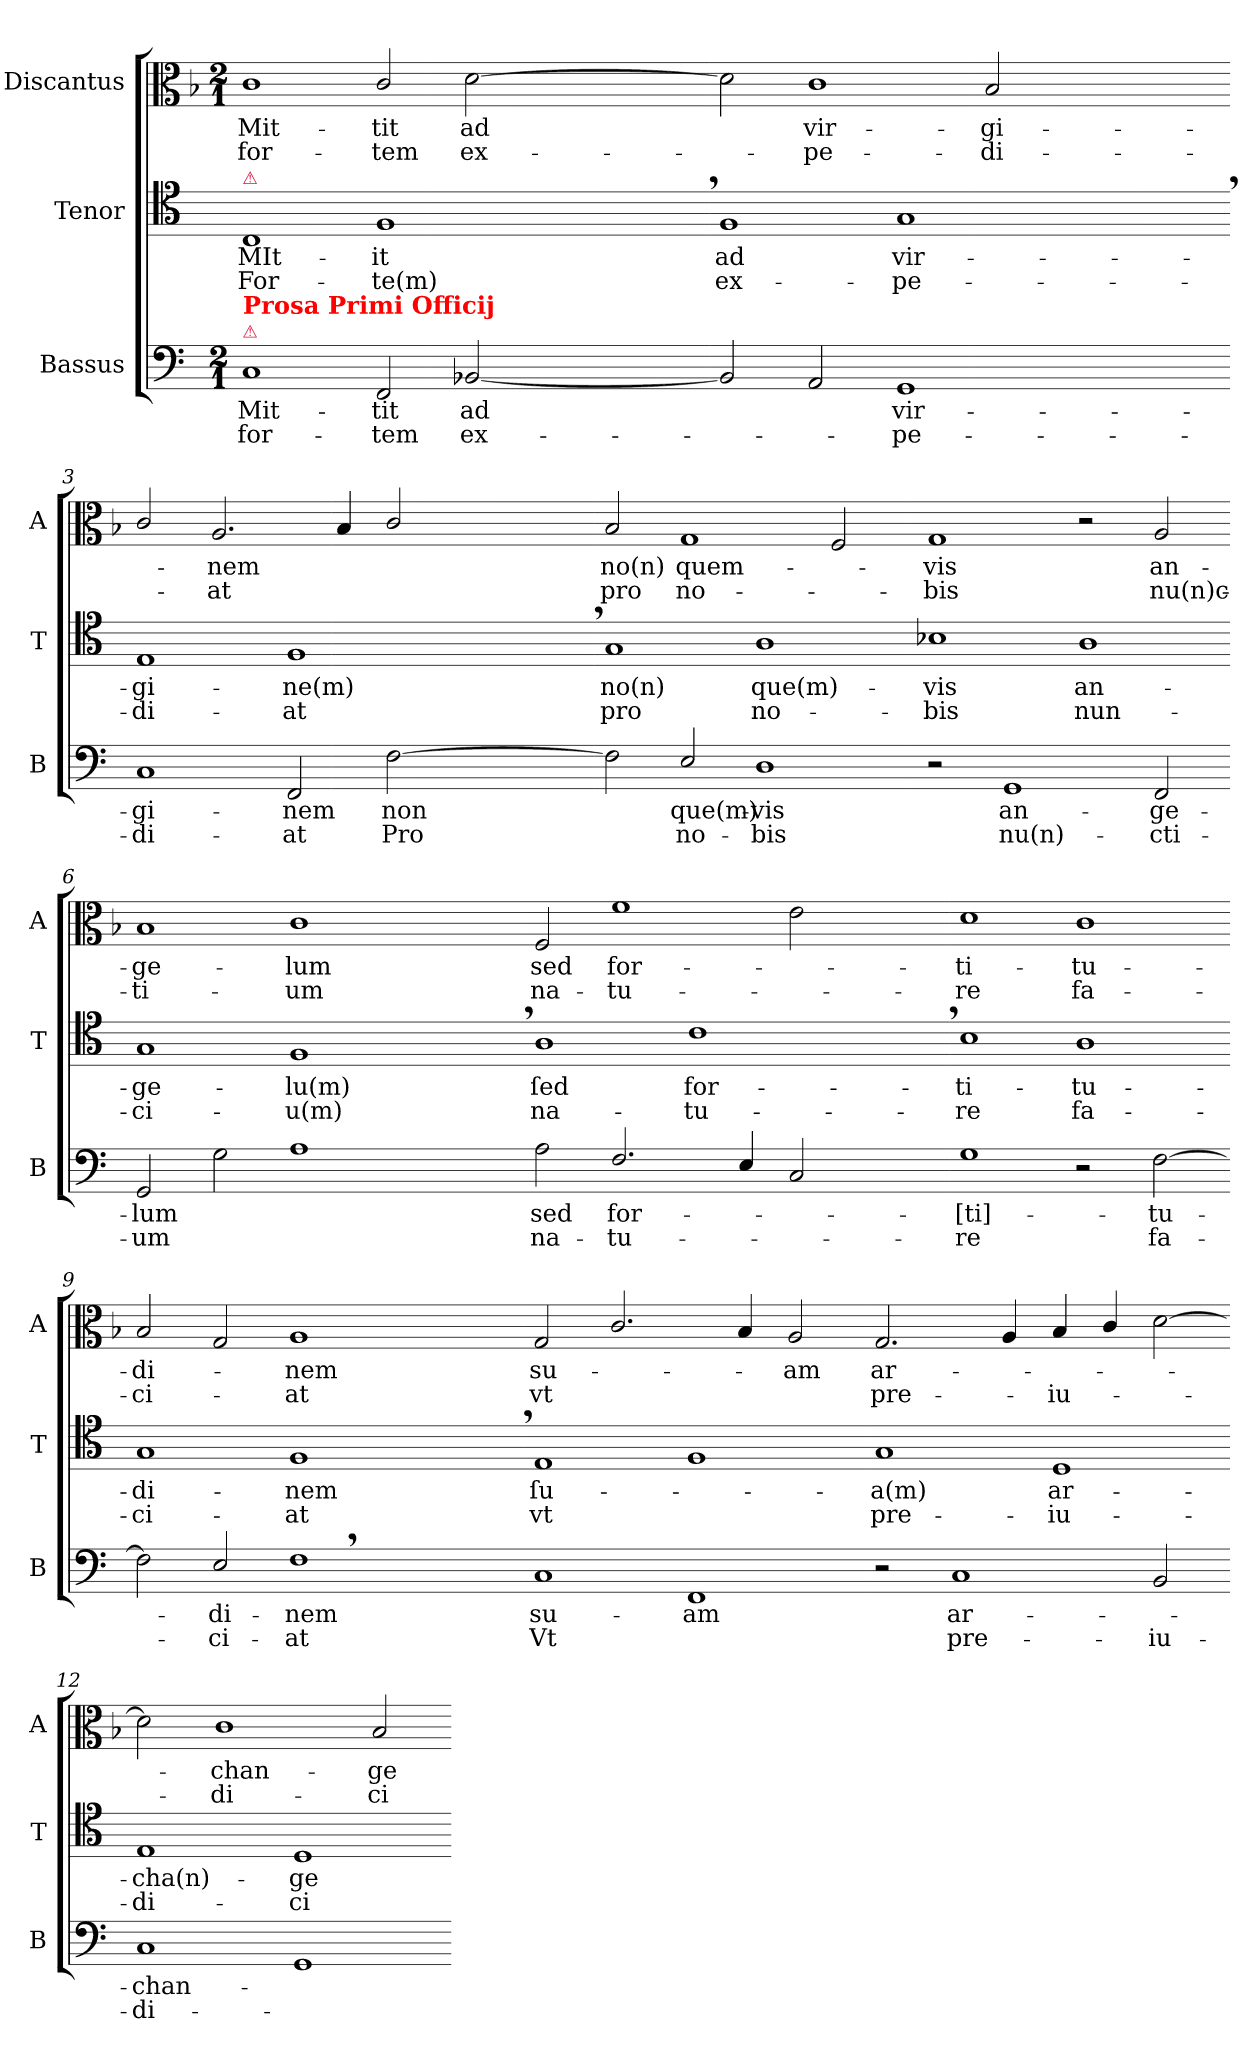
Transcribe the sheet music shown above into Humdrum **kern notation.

**kern	**text	**text	**kern	**text	**text	**kern	**text	**text
*part3	*part3	*part3	*part2	*part2	*part2	*part1	*part1	*part1
*staff3	*staff3	*staff3	*staff2	*staff2	*staff2	*staff1	*staff1	*staff1
*I"Bassus	*	*	*I"Tenor	*	*	*I"Discantus	*	*
*I'B	*	*	*I'T	*	*	*I'A	*	*
*clefF4	*	*	*clefC4	*	*	*clefC3	*	*
*	*	*	*	*	*	*k[b-]	*	*
*	*	*	*	*	*	*F:	*	*
*M2/1	*	*	*	*	*	*M2/1	*	*
=1	=1	=1	=1	=1	=1	=1	=1	=1
!	!	!	!LO:TX:a:color=crimson:t=⚠	!	!	!	!	!
!LO:TX:a:color=crimson:t=⚠	!	!	!	!	!	!	!	!
!LO:TX:a:B:color=red:t=Prosa Primi Officij	!	!	!	!	!	!	!	!
1C	Mit-	for-	1C	MIt-	For-	1c	Mit-	for-
2FF/	-tit	-tem	1F,<	-it	-te(m)	2c/	-tit	-tem
[2BB-X/	ad	ex-	.	.	.	[2d\	ad	ex-
=2-	=2-	=2-	=2-	=2-	=2-	=2-	=2-	=2-
2BB-/]	.	.	1F	ad	ex-	2d\]	.	.
2AA/	.	.	.	.	.	1c	vir-	-pe-
1GG	vir-	-pe-	1G,<	vir-	-pe-	.	.	.
.	.	.	.	.	.	2B-/	-gi-	-di-
=3-	=3-	=3-	=3-	=3-	=3-	=3-	=3-	=3-
1C	-gi-	-di-	1E	-gi-	-di-	2c/	.	.
.	.	.	.	.	.	2.A/	-nem	-at
2FF/	-nem	-at	1F,<	-ne(m)	-at	.	.	.
.	.	.	.	.	.	4B-/	.	.
[2F\	non	Pro	.	.	.	2c/	.	.
=4-	=4-	=4-	=4-	=4-	=4-	=4-	=4-	=4-
2F\]	.	.	1G	no(n)	pro	2B-/	no(n)	pro
2E/	que(m)-	no-	.	.	.	1G	quem-	no-
1D	-vis	-bis	1A	que(m)-	no-	.	.	.
.	.	.	.	.	.	2F/	.	.
=5-	=5-	=5-	=5-	=5-	=5-	=5-	=5-	=5-
2r	.	.	1B-X	-vis	-bis	1G	-vis	-bis
1GG	an-	nu(n)-	.	.	.	.	.	.
.	.	.	1A	an-	nun-	2r	.	.
2FF/	-ge-	-cti-	.	.	.	2A/	an-	nu(n)c-
=6-	=6-	=6-	=6-	=6-	=6-	=6-	=6-	=6-
2GG/	-lum	-um	1G	-ge-	ci-	1B-	-ge-	-ti-
2G\	.	.	.	.	.	.	.	.
1A	.	.	1F,<	-lu(m)	-u(m)	1c	-lum	-um
=7-	=7-	=7-	=7-	=7-	=7-	=7-	=7-	=7-
2A\	sed	na-	1A,<	ſed	na-	2F/	sed	na-
2.F/	for-	-tu-	.	.	.	1f	for-	-tu-
.	.	.	1c	for-	-tu-	.	.	.
4E/	.	.	.	.	.	.	.	.
2C/	.	.	.	.	.	2e\	.	.
=8-	=8-	=8-	=8-	=8-	=8-	=8-	=8-	=8-
1G	-[ti]-	-re	1B-	-ti-	-re	1d	-ti-	-re
2r	.	.	1A	-tu-	fa-	1c	-tu-	fa-
[2F\	-tu-	fa-	.	.	.	.	.	.
=9-	=9-	=9-	=9-	=9-	=9-	=9-	=9-	=9-
2F\]	.	.	1G	-di-	-ci-	2B-/	-di-	-ci-
2E/	-di-	-ci-	.	.	.	2G/	.	.
1F,<	-nem	-at	1F,<	-nem	-at	1A	-nem	at
=10-	=10-	=10-	=10-	=10-	=10-	=10-	=10-	=10-
1C	su-	Vt	1E	ſu-	vt	2G/	su-	vt
.	.	.	.	.	.	2.c/	.	.
1FF	-am	.	1F	.	.	.	.	.
.	.	.	.	.	.	4B-/	.	.
.	.	.	.	.	.	2A/	-am	.
=11-	=11-	=11-	=11-	=11-	=11-	=11-	=11-	=11-
2r	.	.	1G	-a(m)	pre-	2.G/	ar-	pre-
1C	ar-	pre-	.	.	.	.	.	.
.	.	.	.	.	.	4A/	.	.
.	.	.	1D	ar-	-iu-	4B-/	.	-iu-
.	.	.	.	.	.	4c/	.	.
2BB-/	.	-iu-	.	.	.	[2d\	.	.
=12-	=12-	=12-	=12-	=12-	=12-	=12-	=12-	=12-
1C	-chan-	-di-	1E	-cha(n)-	-di-	2d\]	.	.
.	.	.	.	.	.	1c	-chan-	-di-
1GG	.	.	1D	-ge-	-ci-	.	.	.
.	.	.	.	.	.	2B-/	-ge-	-ci-
=-	=-	=-	=-	=-	=-	=-	=-	=-
*-	*-	*-	*-	*-	*-	*-	*-	*-
